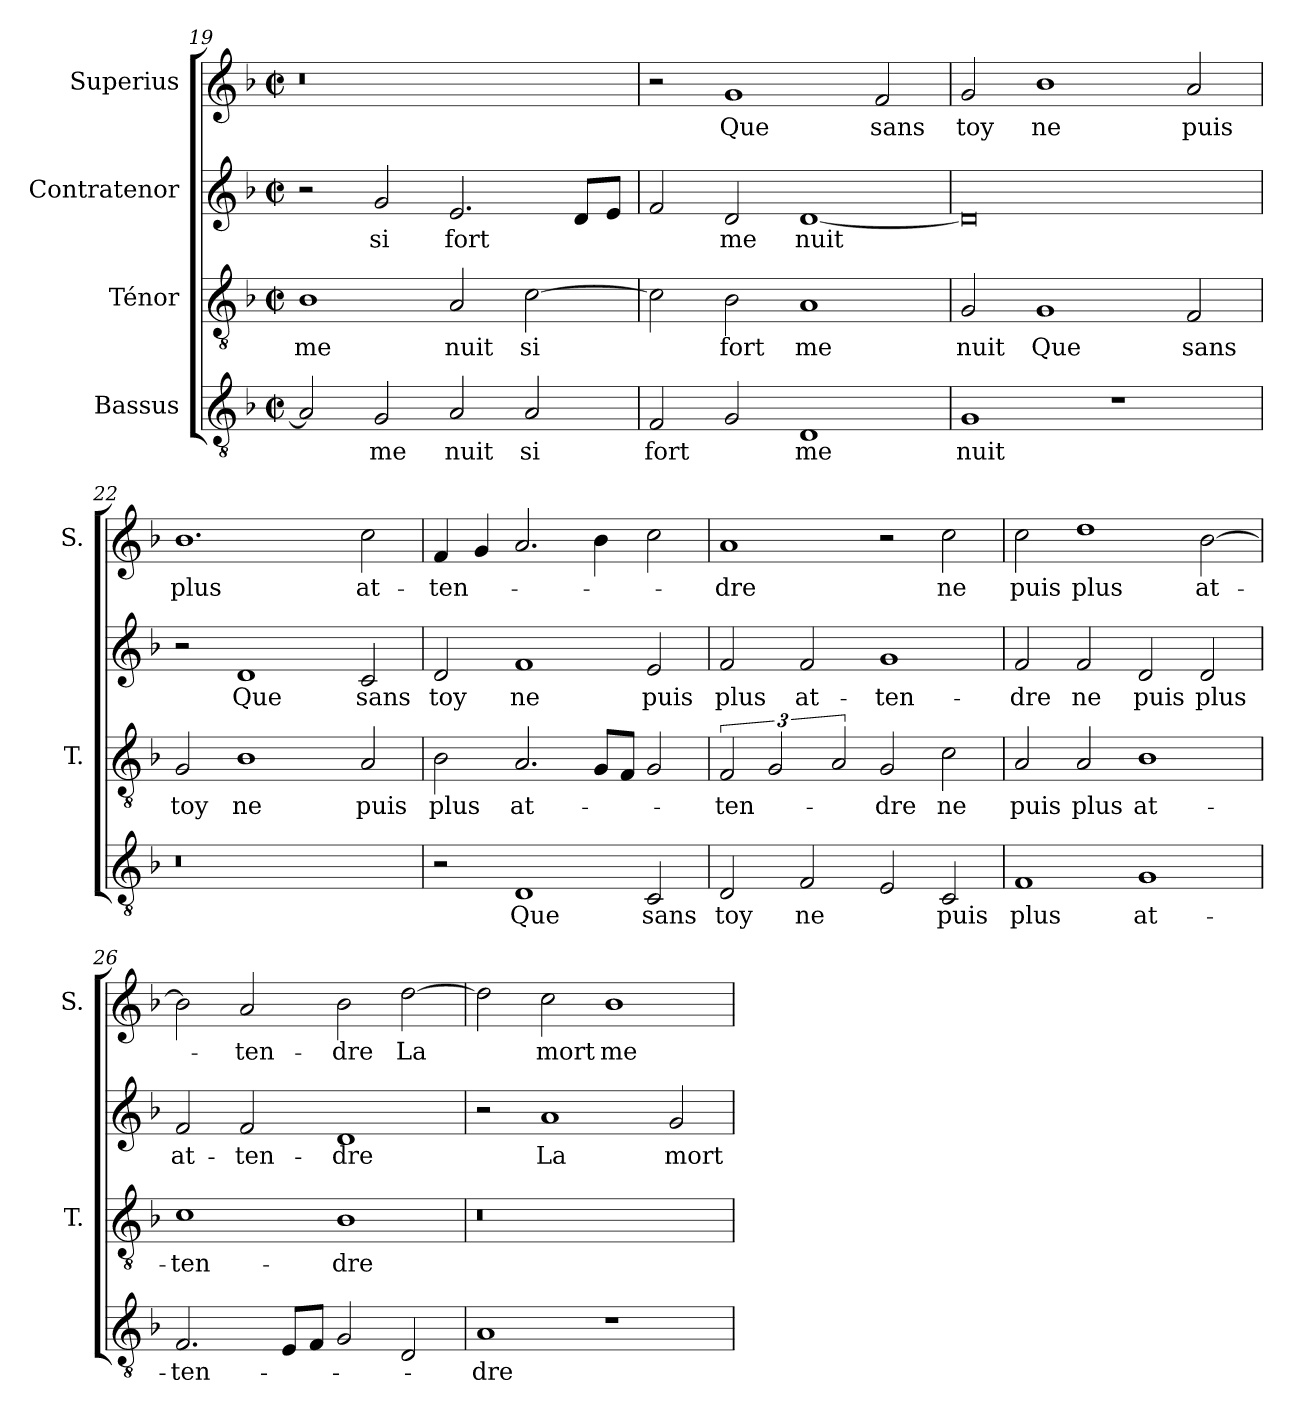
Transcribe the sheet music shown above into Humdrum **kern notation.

**kern	**text	**kern	**text	**kern	**text	**kern	**text
*part4	*part4	*part3	*part3	*part2	*part2	*part1	*part1
*staff4	*staff4	*staff3	*staff3	*staff2	*staff2	*staff1	*staff1
*I"Bassus	*	*I"Ténor	*	*I"Contratenor	*	*I"Superius	*
*	*	*I'T.	*	*	*	*I'S.	*
*clefGv2	*	*clefGv2	*	*clefG2	*	*clefG2	*
*k[b-]	*	*k[b-]	*	*k[b-]	*	*k[b-]	*
*F:	*	*F:	*	*F:	*	*F:	*
*M2/2	*	*M2/2	*	*M2/2	*	*M2/2	*
*met(c|)	*	*met(c|)	*	*met(c|)	*	*met(c|)	*
=19	=19	=19	=19	=19	=19	=19	=19
!	!	!	!	!	!	!LO:N:vis=0	!
2A/]	.	1B-\	me	2r	.	1r	.
2G/	me	.	.	2g/	si	.	.
2A/	nuit	2A/	nuit	2.e/	fort	1ryy	.
2A/	si	[2c\	si	.	.	.	.
.	.	.	.	8d/L	.	.	.
.	.	.	.	8e/J	.	.	.
=20	=20	=20	=20	=20	=20	=20	=20
2F/	fort	2c\]	.	2f/	.	2r	.
2G/	.	2B-\	fort	2d/	me	1g/	Que
1D/	me	1A/	me	[1d/	nuit	.	.
.	.	.	.	.	.	2f/	sans
!!LO:LB:g=z
=21	=21	=21	=21	=21	=21	=21	=21
1G/	nuit	2G/	nuit	0d/]	.	2g/	toy
.	.	1G/	Que	.	.	1b-\	ne
1r	.	.	.	.	.	.	.
.	.	2F/	sans	.	.	2a/	puis
=22	=22	=22	=22	=22	=22	=22	=22
!LO:N:vis=0	!	!	!	!	!	!	!
1r	.	2G/	toy	2r	.	1.b-\	plus
.	.	1B-\	ne	1d/	Que	.	.
1ryy	.	.	.	.	.	.	.
.	.	2A/	puis	2c/	sans	2cc\	at-
=23	=23	=23	=23	=23	=23	=23	=23
2r	.	2B-\	plus	2d/	toy	4f/	-ten-
.	.	.	.	.	.	4g/	.
1D/	Que	2.A/	at-	1f/	ne	2.a/	.
.	.	8G/L	.	.	.	4b-\	.
.	.	8F/J	.	.	.	.	.
2C/	sans	2G/	.	2e/	puis	2cc\	.
=24	=24	=24	=24	=24	=24	=24	=24
2D/	toy	3F/	-ten-	2f/	plus	1a/	-dre
.	.	3G/	.	.	.	.	.
2F/	ne	.	.	2f/	at-	.	.
.	.	3A/	.	.	.	.	.
2E/	.	2G/	-dre	1g/	-ten-	2r	.
2C/	puis	2c\	ne	.	.	2cc\	ne
=25	=25	=25	=25	=25	=25	=25	=25
1F/	plus	2A/	puis	2f/	-dre	2cc\	puis
.	.	2A/	plus	2f/	ne	1dd\	plus
1G/	at-	1B-\	at-	2d/	puis	.	.
.	.	.	.	2d/	plus	[2b-\	at-
!!LO:LB:g=z
=26	=26	=26	=26	=26	=26	=26	=26
2.F/	-ten-	1c\	-ten-	2f/	at-	2b-\]	.
.	.	.	.	2f/	-ten-	2a/	-ten-
8E/L	.	.	.	.	.	.	.
8F/J	.	.	.	.	.	.	.
2G/	.	1B-\	-dre	1d/	-dre	2b-\	-dre
2D/	.	.	.	.	.	[2dd\	La
=27	=27	=27	=27	=27	=27	=27	=27
!	!	!LO:N:vis=0	!	!	!	!	!
1A/	-dre	1r	.	2r	.	2dd\]	.
.	.	.	.	1a/	La	2cc\	mort
1r	.	1ryy	.	.	.	1b-\	me
.	.	.	.	2g/	mort	.	.
=	=	=	=	=	=	=	=
*-	*-	*-	*-	*-	*-	*-	*-
